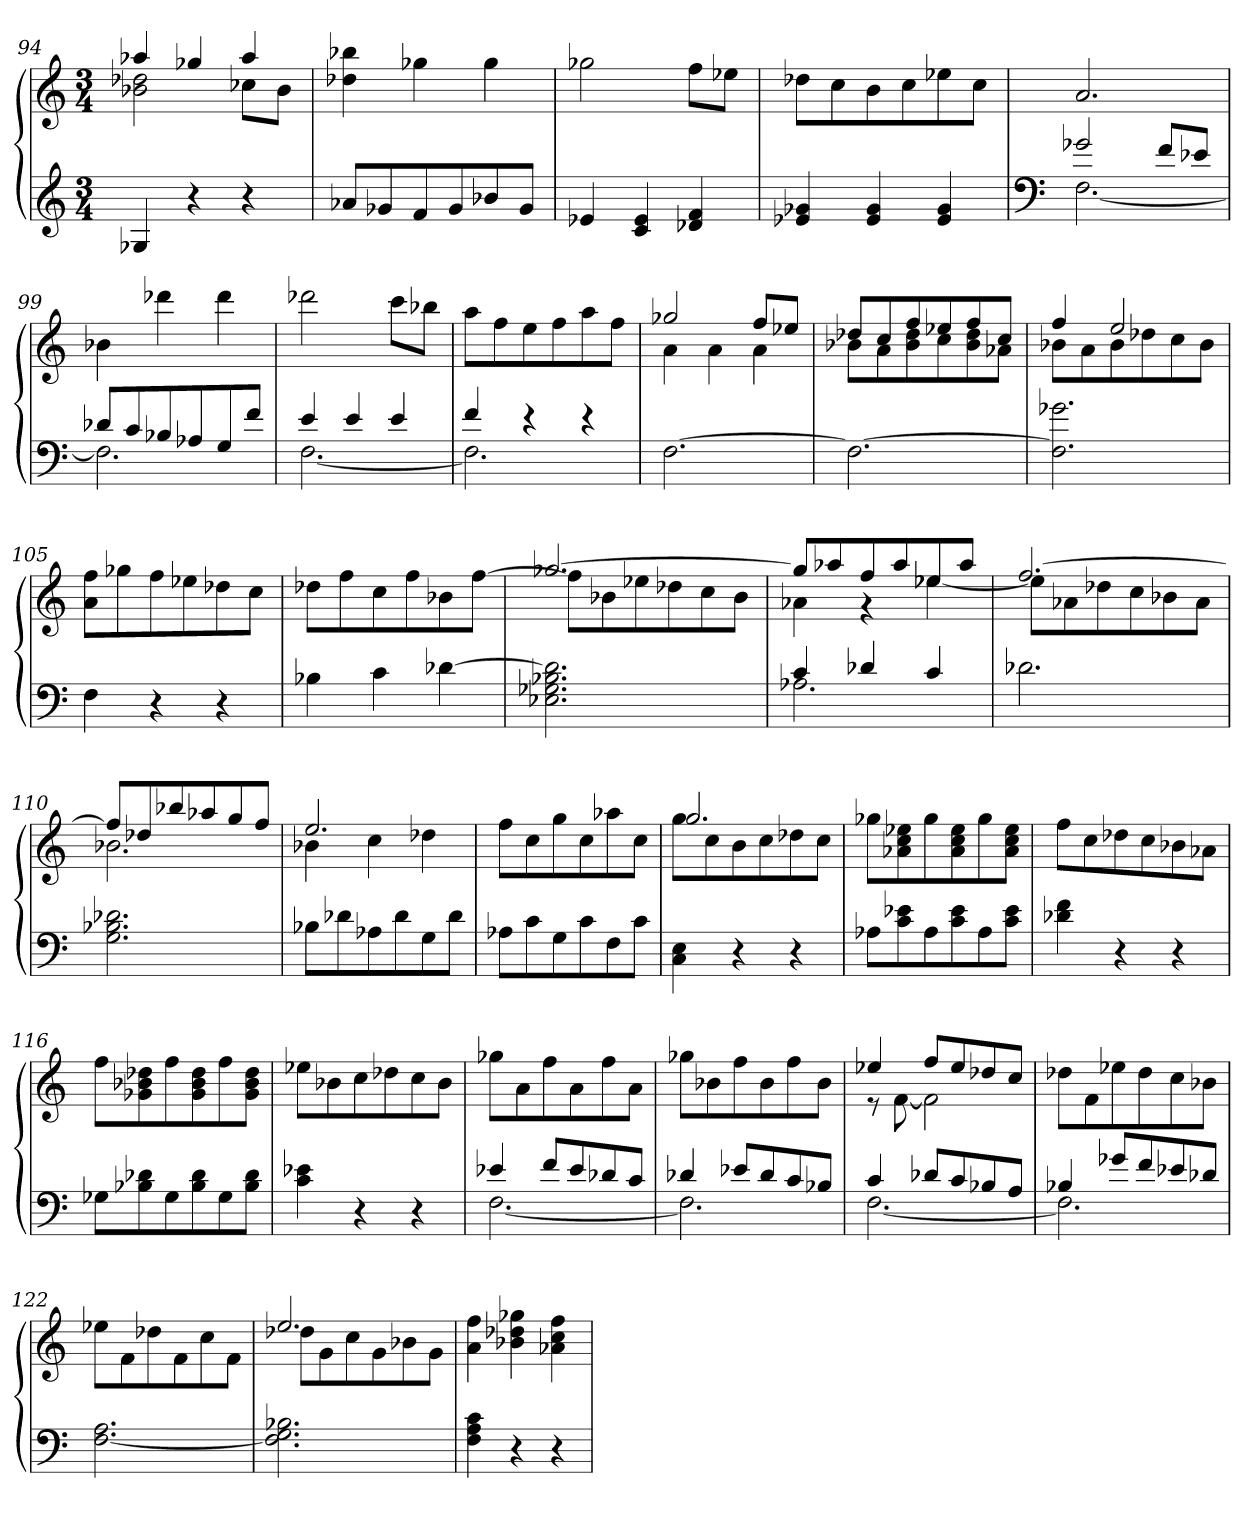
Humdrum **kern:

**kern	**kern
*part1	*part1
*staff2	*staff1
*clefG2	*clefG2
*k[]	*k[]
*M3/4	*M3/4
=94	=94
*	*^
4G-X/	4aa-X/	2b-X\ 2dd-X\
4r	4gg-X/	.
4r	4aa-/	8cc-X\L
.	.	8b-\J
*	*v	*v
=95	=95
8a-X/L	4dd-X\ 4bb-X\
8g-X/	.
8f/	4gg-X\
8g-/	.
8b-X/	4gg-\
8g-/J	.
=96	=96
4e-X/	2gg-X\
4c/ 4e-/	.
4d-X/ 4f/	8ff\L
.	8ee-X\J
=97	=97
4e-X/ 4g-X/	8dd-X\L
.	8cc\
4e-/ 4g-/	8b\
.	8cc\
4e-/ 4g-/	8ee-X\
.	8cc\J
=98	=98
*clefF4	*
*^	*
2g-X/	[2.F\	2.a/
8f/L	.	.
8e-X/J	.	.
=99	=99	=99
8d-X/L	2.F\]	4b-X\
8c/	.	.
8B-X/	.	4ddd-X\
8A-X/	.	.
8G/	.	4ddd-\
8f/J	.	.
=100	=100	=100
4e/	[2.F\	2ddd-X\
4e/	.	.
4e/	.	8ccc\L
.	.	8bb-X\J
=101	=101	=101
4f/	2.F\]	8aa\L
.	.	8ff\
4r	.	8ee\
.	.	8ff\
4r	.	8aa\
.	.	8ff\J
*v	*v	*
=102	=102
*	*^
[2.F\	2gg-X/	4a\
.	.	4a\
.	8ff/L	4a\
.	8ee-X/J	.
=103	=103	=103
2.F\_	8dd-X/L	8b-X\L
.	8cc/	8a\
.	8ff/	8b-\ 8dd-\
.	8ee-X/	8cc\
.	8ff/	8b-\ 8dd-\
.	8cc/J	8a-X\J
=104	=104	=104
2.F]\ 2.g-X\	4ff/	8b-X\L
.	.	8a\
.	2ee/	8b-\
.	.	8dd-X\
.	.	8cc\
.	.	8b-\J
*	*v	*v
=105	=105
4F\	8a\ 8ff\L
.	8gg-X\
4r	8ff\
.	8ee-X\
4r	8dd-X\
.	8cc\J
=106	=106
4B-X\	8dd-X\L
.	8ff\
4c\	8cc\
.	8ff\
[4d-X\	8b-X\
.	[8ff\J
=107	=107
*	*^
2.E-X\ 2.G-X\ 2.B-X\ 2.d-]\	[2.gg-X/	8ff\L]
.	.	8b-X\
.	.	8ee-X\
.	.	8dd-X\
.	.	8cc\
.	.	8b-\J
=108	=108	=108
*^	*	*
4c/	2.A-X\	8gg-/L]	4a-X\
.	.	8aa-X/	.
4d-X/	.	8ff/	4r
.	.	8aa-/	.
4c/	.	8ee-X/	[4ee-X\
.	.	8aa-/J	.
*v	*v	*	*
=109	=109	=109
2.d-X\	[2.ff/	8ee-\L]
.	.	8a-X\
.	.	8dd-X\
.	.	8cc\
.	.	8b-X\
.	.	8a-\J
=110	=110	=110
2.G\ 2.B-X\ 2.d-X\	8ff/L]	2.b-X\
.	8dd-X/	.
.	8bb-X/	.
.	8aa-X/	.
.	8gg/	.
.	8ff/J	.
=111	=111	=111
8B-X\L	2.ee/	4b-X\
8d-X\	.	.
8A-X\	.	4cc\
8d-\	.	.
8G\	.	4dd-X\
8d-\J	.	.
*	*v	*v
=112	=112
8A-X\L	8ff\L
8c\	8cc\
8G\	8gg\
8c\	8cc\
8F\	8aa-X\
8c\J	8cc\J
=113	=113
*	*^
4C\ 4E\	8gg\L	2.gg/
.	8cc\	.
4r	8b\	.
.	8cc\	.
4r	8dd-X\	.
.	8cc\J	.
*	*v	*v
=114	=114
8A-X\L	8gg-X\L
8c\ 8e-X\	8a-X\ 8cc\ 8ee-X\
8A-\	8gg-\
8c\ 8e-\	8a-\ 8cc\ 8ee-\
8A-\	8gg-\
8c\ 8e-\J	8a-\ 8cc\ 8ee-\J
=115	=115
4d-X\ 4f\	8ff\L
.	8cc\
4r	8dd-X\
.	8cc\
4r	8b-X\
.	8a-X\J
=116	=116
8G-X\L	8ff\L
8B-X\ 8d-X\	8g-X\ 8b-X\ 8dd-X\
8G-\	8ff\
8B-\ 8d-\	8g-\ 8b-\ 8dd-\
8G-\	8ff\
8B-\ 8d-\J	8g-\ 8b-\ 8dd-\J
=117	=117
4c\ 4e-X\	8ee-X\L
.	8b-X\
4r	8cc\
.	8dd-X\
4r	8cc\
.	8b-\J
=118	=118
*^	*
4e-X/	[2.F\	8gg-X\L
.	.	8a\
8f/L	.	8ff\
8e-/	.	8a\
8d-X/	.	8ff\
8c/J	.	8a\J
=119	=119	=119
4d-X/	2.F\]	8gg-X\L
.	.	8b-X\
8e-X/L	.	8ff\
8d-/	.	8b-\
8c/	.	8ff\
8B-X/J	.	8b-\J
=120	=120	=120
*	*	*^
4c/	[2.F\	4ee-X/	8r
.	.	.	[8f\
8d-X/L	.	8ff/L	2f\]
8c/	.	8ee-/	.
8B-X/	.	8dd-X/	.
8A/J	.	8cc/J	.
*	*	*v	*v
=121	=121	=121
4B-X/	2.F\]	8dd-X\L
.	.	8f\
8g-X/L	.	8ee-X\
8f/	.	8dd-\
8e-X/	.	8cc\
8d-X/J	.	8b-X\J
*v	*v	*
=122	=122
[2.F\ 2.A\	8ee-X\L
.	8f\
.	8dd-X\
.	8f\
.	8cc\
.	8f\J
=123	=123
*	*^
2.F]\ 2.G\ 2.B-X\	2.ee/	8dd-X\L
.	.	8g\
.	.	8cc\
.	.	8g\
.	.	8b-X\
.	.	8g\J
*	*v	*v
=124	=124
4F\ 4A\ 4c\	4a\ 4ff\
4r	4b-X\ 4dd-X\ 4gg-X\
4r	4a-X\ 4cc\ 4ff\
=	=
*-	*-
